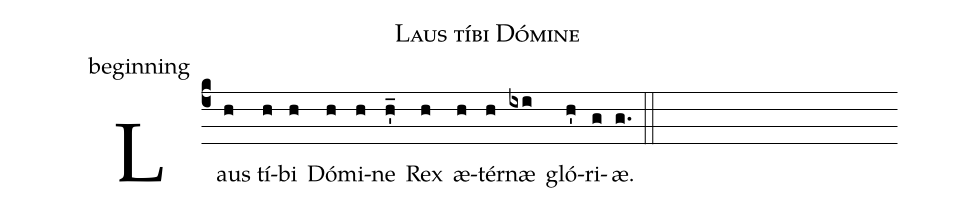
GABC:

name: Laus tíbi Dómine;
office-part: beginning;
%%
% The syntax in this part is called gabc. Please refer to http://home.gna.org/gregorio/gabc/#basis

(c4) L{au}(h)s tí(h)bi(h) Dó(h)mi(h)ne(h'_) Rex(h) æ(h)tér(h)næ(ixi) gló(h')ri(g)æ.(g.) (::)
